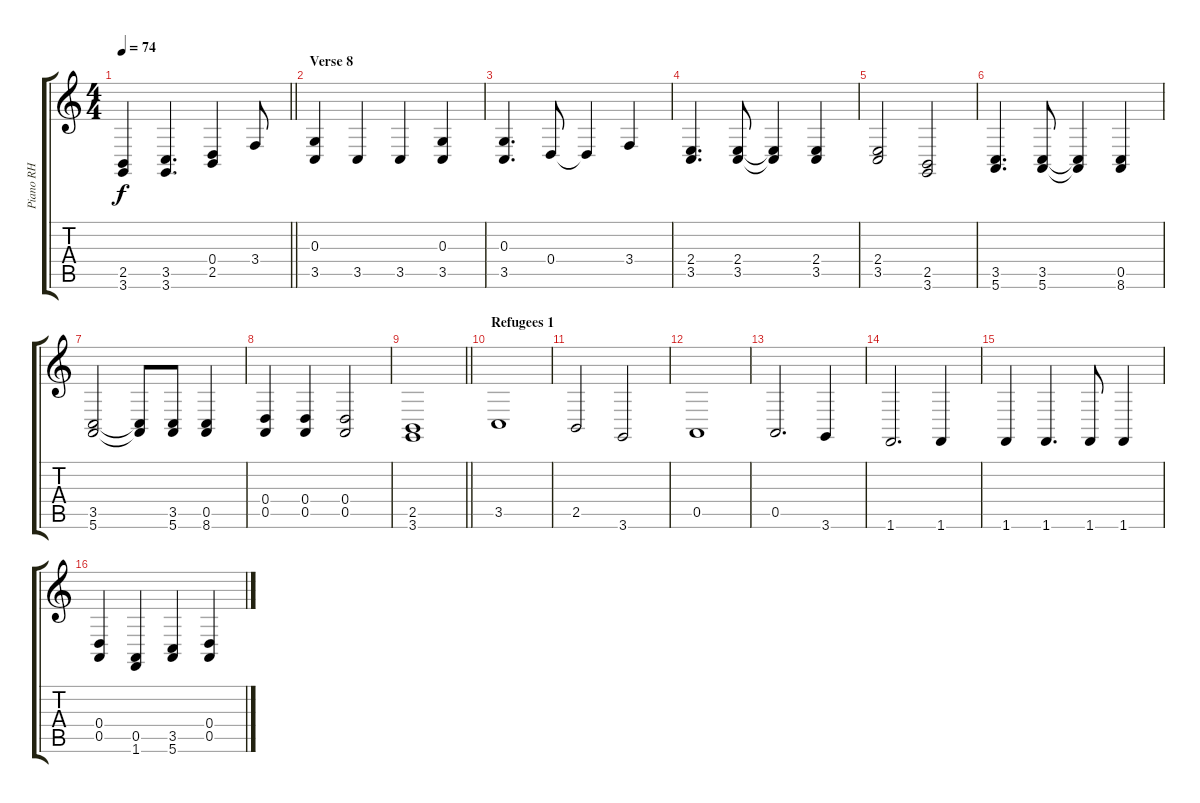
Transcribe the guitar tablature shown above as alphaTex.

\track ("Piano RH" "Piano RH") {instrument electricgrandpiano}
\staff {score tabs}
\tuning (E4 B3 G3 D3 A2 E2) {hide}
\ts (4 4)
\tempo 74
\clef g2
\barLineRight lightlight
\ks c
(2.5 3.6).4{dy f} (3.5 3.6).4{d} (0.4 2.5).4 3.4.8 |
\section ("" "Verse 8")
(0.3 3.5).4 3.5.4 3.5.4 (0.3 3.5).4 |
(0.3 3.5).4{d} 0.4.8 0.4{t}.4 3.4.4 |
(2.4 3.5).4{d} (2.4 3.5).8 (2.4{t} 3.5{t}).4 (2.4 3.5).4 |
(2.4 3.5).2 (2.5 3.6).2 |
(3.5 5.6).4{d} (3.5 5.6).8 (3.5{t} 5.6{t}).4 (0.5 8.6).4 |
(3.5 5.6).2 (3.5{t} 5.6{t}).8 (3.5 5.6).8 (0.5 8.6).4 |
(0.4 0.5).4 (0.4 0.5).4 (0.4 0.5).2 |
\barLineRight lightlight
(2.5 3.6).1 |
\section ("" "Refugees 1")
3.5.1 |
2.5.2 3.6.2 |
0.5.1 |
0.5.2{d volume 11} 3.6.4 |
1.6.2{d} 1.6.4 |
1.6.4 1.6.4{d} 1.6.8 1.6.4 |
(0.4 0.5).4 (0.5 1.6).4 (3.5 5.6).4 (0.4 0.5).4
